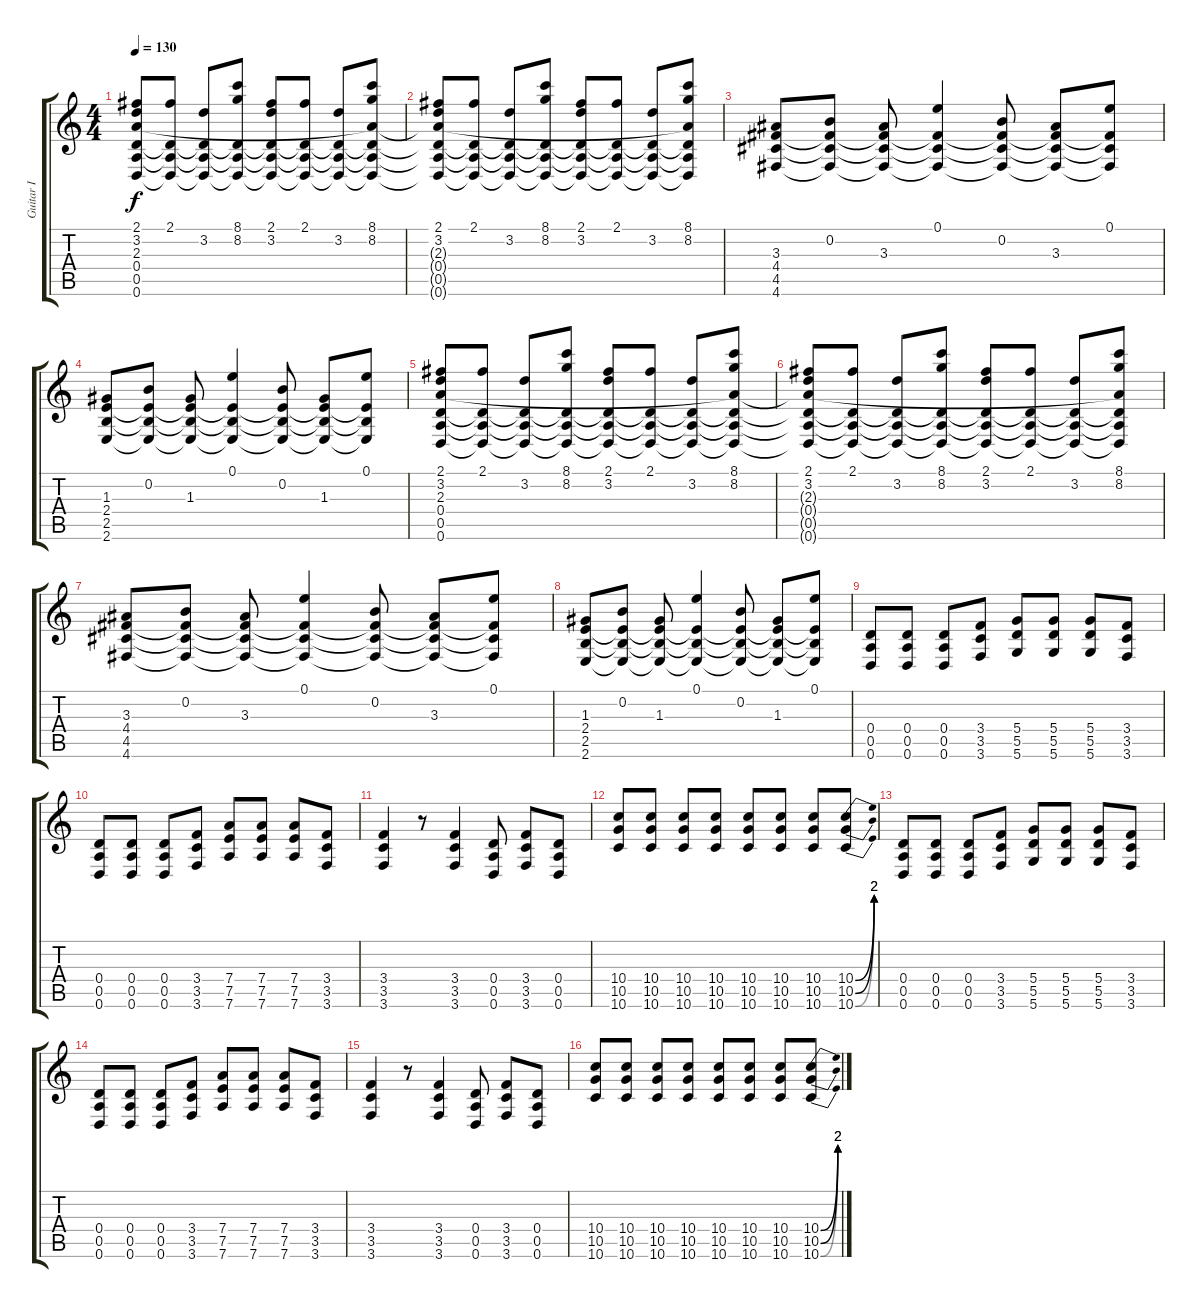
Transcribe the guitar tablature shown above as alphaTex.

\track ("Guitar I" "Guitar I") {instrument distortionguitar}
\staff {score tabs}
\tuning (E4 B3 G3 D3 A2 D2) {hide}
\ts (4 4)
\tempo 130
\clef g2
\ks c
(2.1 3.2 2.3 0.4 0.5 0.6).8{dy f} (2.1 0.4{t} 0.5{t} 0.6{t}).8 (3.2 0.4{t} 0.5{t} 0.6{t}).8 (8.1 8.2 0.4{t} 0.5{t} 0.6{t}).8 (2.1 3.2 0.4{t} 0.5{t} 0.6{t}).8 (2.1 0.4{t} 0.5{t} 0.6{t}).8 (3.2 0.4{t} 0.5{t} 0.6{t}).8 (8.1 8.2 2.3{t} 0.4{t} 0.5{t} 0.6{t}).8 |
(2.1 3.2 2.3{t} 0.4{t} 0.5{t} 0.6{t}).8 (2.1 0.4{t} 0.5{t} 0.6{t}).8 (3.2 0.4{t} 0.5{t} 0.6{t}).8 (8.1 8.2 0.4{t} 0.5{t} 0.6{t}).8 (2.1 3.2 0.4{t} 0.5{t} 0.6{t}).8 (2.1 0.4{t} 0.5{t} 0.6{t}).8 (3.2 0.4{t} 0.5{t} 0.6{t}).8 (8.1 8.2 2.3{t} 0.4{t} 0.5{t} 0.6{t}).8 |
(3.3 4.4 4.5 4.6).8 (0.2 4.4{t} 4.5{t} 4.6{t}).8 (3.3 4.4{t} 4.5{t} 4.6{t}).8 (0.1 4.4{t} 4.5{t} 4.6{t}).4 (0.2 4.4{t} 4.5{t} 4.6{t}).8 (3.3 4.4{t} 4.5{t} 4.6{t}).8 (0.1 4.4{t} 4.5{t} 4.6{t}).8 |
(1.3 2.4 2.5 2.6).8 (0.2 2.4{t} 2.5{t} 2.6{t}).8 (1.3 2.4{t} 2.5{t} 2.6{t}).8 (0.1 2.4{t} 2.5{t} 2.6{t}).4 (0.2 2.4{t} 2.5{t} 2.6{t}).8 (1.3 2.4{t} 2.5{t} 2.6{t}).8 (0.1 2.4{t} 2.5{t} 2.6{t}).8 |
(2.1 3.2 2.3 0.4 0.5 0.6).8 (2.1 0.4{t} 0.5{t} 0.6{t}).8 (3.2 0.4{t} 0.5{t} 0.6{t}).8 (8.1 8.2 0.4{t} 0.5{t} 0.6{t}).8 (2.1 3.2 0.4{t} 0.5{t} 0.6{t}).8 (2.1 0.4{t} 0.5{t} 0.6{t}).8 (3.2 0.4{t} 0.5{t} 0.6{t}).8 (8.1 8.2 2.3{t} 0.4{t} 0.5{t} 0.6{t}).8 |
(2.1 3.2 2.3{t} 0.4{t} 0.5{t} 0.6{t}).8 (2.1 0.4{t} 0.5{t} 0.6{t}).8 (3.2 0.4{t} 0.5{t} 0.6{t}).8 (8.1 8.2 0.4{t} 0.5{t} 0.6{t}).8 (2.1 3.2 0.4{t} 0.5{t} 0.6{t}).8 (2.1 0.4{t} 0.5{t} 0.6{t}).8 (3.2 0.4{t} 0.5{t} 0.6{t}).8 (8.1 8.2 2.3{t} 0.4{t} 0.5{t} 0.6{t}).8 |
(3.3 4.4 4.5 4.6).8 (0.2 4.4{t} 4.5{t} 4.6{t}).8 (3.3 4.4{t} 4.5{t} 4.6{t}).8 (0.1 4.4{t} 4.5{t} 4.6{t}).4 (0.2 4.4{t} 4.5{t} 4.6{t}).8 (3.3 4.4{t} 4.5{t} 4.6{t}).8 (0.1 4.4{t} 4.5{t} 4.6{t}).8 |
(1.3 2.4 2.5 2.6).8 (0.2 2.4{t} 2.5{t} 2.6{t}).8 (1.3 2.4{t} 2.5{t} 2.6{t}).8 (0.1 2.4{t} 2.5{t} 2.6{t}).4 (0.2 2.4{t} 2.5{t} 2.6{t}).8 (1.3 2.4{t} 2.5{t} 2.6{t}).8 (0.1 2.4{t} 2.5{t} 2.6{t}).8 |
(0.4 0.5 0.6).8 (0.4 0.5 0.6).8 (0.4 0.5 0.6).8 (3.4 3.5 3.6).8 (5.4 5.5 5.6).8 (5.4 5.5 5.6).8 (5.4 5.5 5.6).8 (3.4 3.5 3.6).8 |
(0.4 0.5 0.6).8 (0.4 0.5 0.6).8 (0.4 0.5 0.6).8 (3.4 3.5 3.6).8 (7.4 7.5 7.6).8 (7.4 7.5 7.6).8 (7.4 7.5 7.6).8 (3.4 3.5 3.6).8 |
(3.4 3.5 3.6).4 r.8 (3.4 3.5 3.6).4 (0.4 0.5 0.6).8 (3.4 3.5 3.6).8 (0.4 0.5 0.6).8 |
(10.4 10.5 10.6).8 (10.4 10.5 10.6).8 (10.4 10.5 10.6).8 (10.4 10.5 10.6).8 (10.4 10.5 10.6).8 (10.4 10.5 10.6).8 (10.4 10.5 10.6).8 (10.4{be (bend 0 0 60 8)} 10.5{be (bend 0 0 60 8)} 10.6{be (bend 0 0 60 8)}).8 |
(0.4 0.5 0.6).8 (0.4 0.5 0.6).8 (0.4 0.5 0.6).8 (3.4 3.5 3.6).8 (5.4 5.5 5.6).8 (5.4 5.5 5.6).8 (5.4 5.5 5.6).8 (3.4 3.5 3.6).8 |
(0.4 0.5 0.6).8 (0.4 0.5 0.6).8 (0.4 0.5 0.6).8 (3.4 3.5 3.6).8 (7.4 7.5 7.6).8 (7.4 7.5 7.6).8 (7.4 7.5 7.6).8 (3.4 3.5 3.6).8 |
(3.4 3.5 3.6).4 r.8 (3.4 3.5 3.6).4 (0.4 0.5 0.6).8 (3.4 3.5 3.6).8 (0.4 0.5 0.6).8 |
(10.4 10.5 10.6).8 (10.4 10.5 10.6).8 (10.4 10.5 10.6).8 (10.4 10.5 10.6).8 (10.4 10.5 10.6).8 (10.4 10.5 10.6).8 (10.4 10.5 10.6).8 (10.4{be (bend 0 0 60 8)} 10.5{be (bend 0 0 60 8)} 10.6{be (bend 0 0 60 8)}).8
